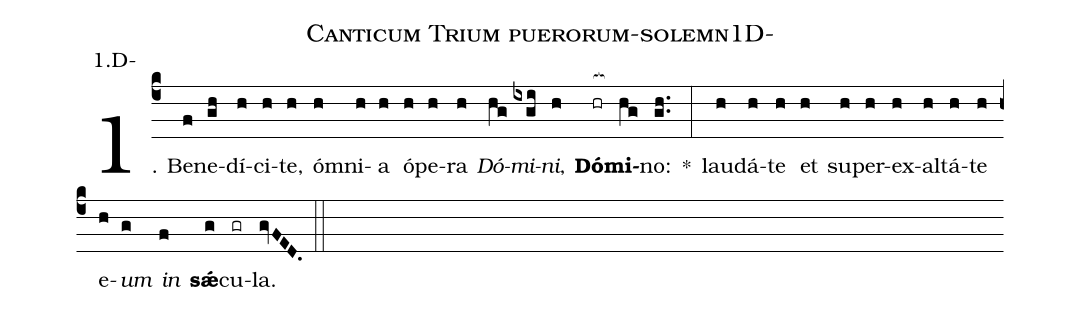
name: Canticum Trium puerorum-solemn1D-;
annotation: 1.D-;
%%
(c4)1. Be(f)ne(gh)dí(h)ci(h)te,(h) óm(h)ni(h)a(h) ó(h)pe(h)ra(h) <i>Dó</i>(hg)<i>mi</i>(ixgi)<i>ni</i>,(h) <b>Dó</b>(hr[ocb:1{])<b>mi</b>(hg[ocb:0}])no:(gh..) *(:) lau(h)dá(h)te(h) et(h) su(h)per(h)ex(h)al(h)tá(h)te(h) e(h)<i>um</i>(g) <i>in</i>(f) <b>sǽ</b>(g)cu(gr)la.(gvFED.) (::)
